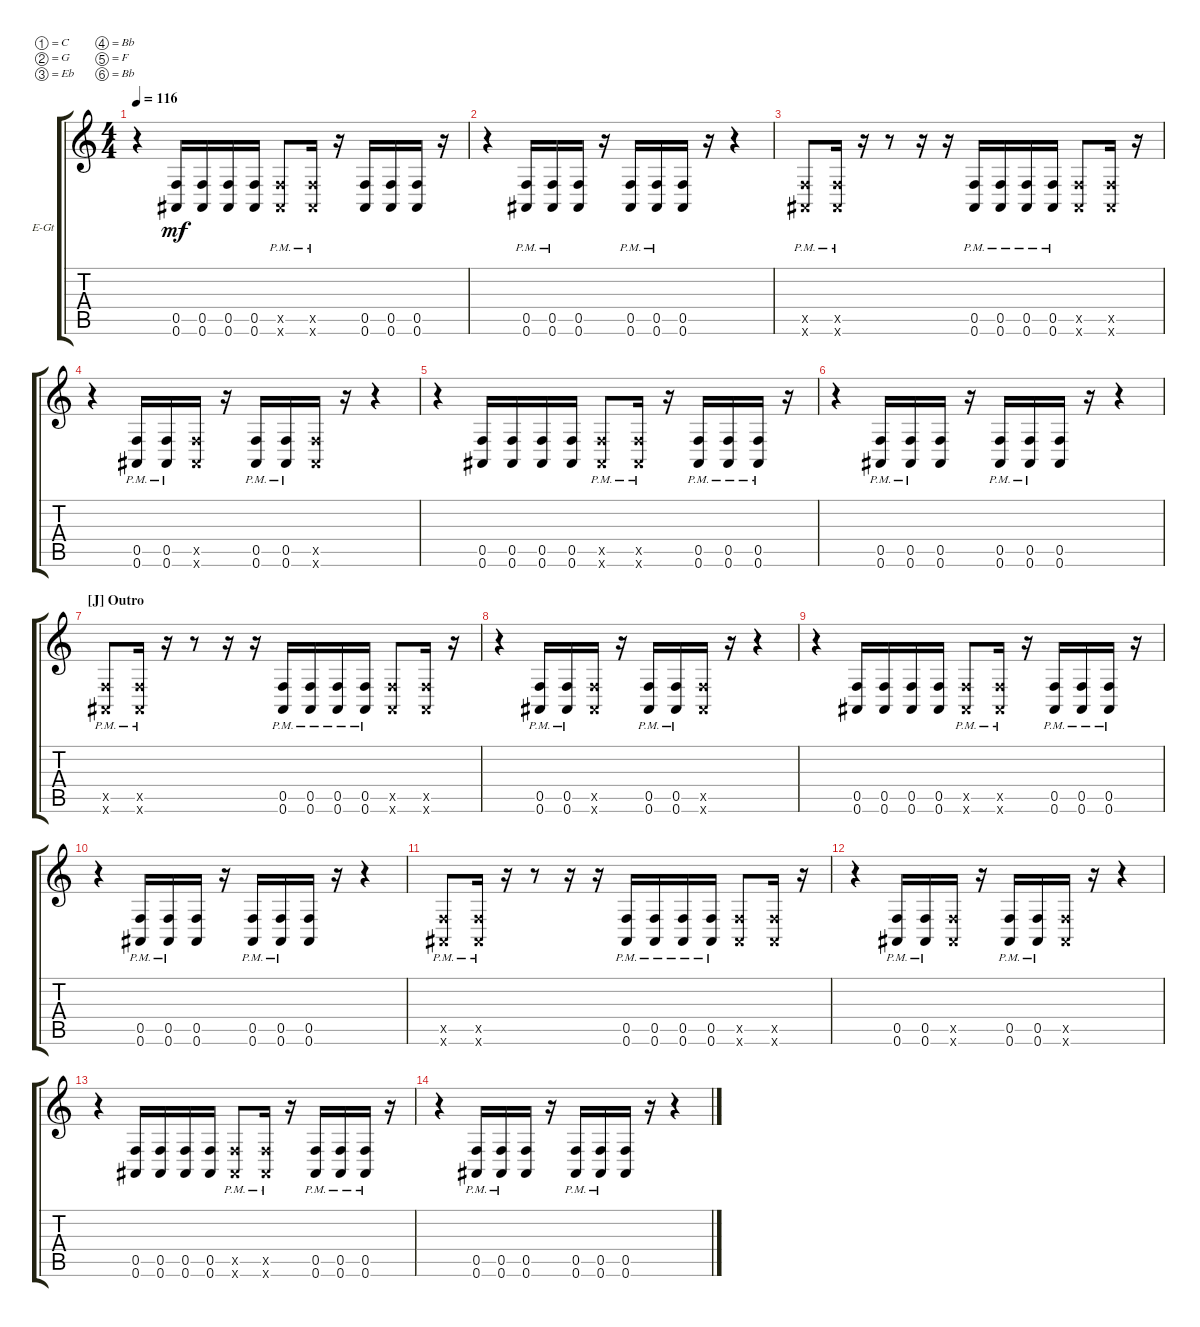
\defaultSystemsLayout 4
\bracketExtendMode groupsimilarinstruments
\firstSystemTrackNameOrientation horizontal
\otherSystemsTrackNameOrientation horizontal
\track ("Guitar 1" "E-Gt") {instrument electricguitarclean}
\staff {score tabs}
\tuning (C4 G3 Eb3 Bb2 F2 Bb1)
\ts (4 4)
\tempo 116
\clef g2
\ks c
r.4{dy mf} (0.6 0.5).16 (0.6 0.5).16 (0.6 0.5).16 (0.6 0.5).16 (0.6{pm x} 0.5{pm x}).8 (0.6{pm x} 0.5{pm x}).16 r.16 (0.6 0.5).16 (0.6 0.5).16 (0.6 0.5).16 r.16 |
r.4 (0.6{pm} 0.5{pm}).16 (0.6{pm} 0.5{pm}).16 (0.6 0.5).16 r.16 (0.6{pm} 0.5{pm}).16 (0.6{pm} 0.5{pm}).16 (0.6 0.5).16 r.16 r.4 |
(0.6{pm x} 0.5{pm x}).8 (0.6{pm x} 0.5{pm x}).16 r.16 r.8 r.16 r.16 (0.6 0.5{pm}).16 (0.6 0.5{pm}).16 (0.6 0.5{pm}).16 (0.6 0.5{pm}).16 (0.6{x} 0.5{x}).8 (0.6{x} 0.5{x}).16 r.16 |
r.4 (0.6{pm} 0.5{pm}).16 (0.6{pm} 0.5{pm}).16 (0.6{x} 0.5{x}).16 r.16 (0.6{pm} 0.5{pm}).16 (0.6{pm} 0.5{pm}).16 (0.6{x} 0.5{x}).16 r.16 r.4 |
r.4 (0.6 0.5).16 (0.6 0.5).16 (0.6 0.5).16 (0.6 0.5).16 (0.6{pm x} 0.5{pm x}).8 (0.6{pm x} 0.5{pm x}).16 r.16 (0.6{pm} 0.5{pm}).16 (0.6{pm} 0.5{pm}).16 (0.6{pm} 0.5{pm}).16 r.16 |
r.4 (0.6{pm} 0.5{pm}).16 (0.6{pm} 0.5{pm}).16 (0.6 0.5).16 r.16 (0.6{pm} 0.5{pm}).16 (0.6{pm} 0.5{pm}).16 (0.6 0.5).16 r.16 r.4 |
\section ("J" "Outro")
(0.6{pm x} 0.5{pm x}).8 (0.6{pm x} 0.5{pm x}).16 r.16 r.8 r.16 r.16 (0.6 0.5{pm}).16 (0.6 0.5{pm}).16 (0.6 0.5{pm}).16 (0.6 0.5{pm}).16 (0.6{x} 0.5{x}).8 (0.6{x} 0.5{x}).16 r.16 |
r.4 (0.6{pm} 0.5{pm}).16 (0.6{pm} 0.5{pm}).16 (0.6{x} 0.5{x}).16 r.16 (0.6{pm} 0.5{pm}).16 (0.6{pm} 0.5{pm}).16 (0.6{x} 0.5{x}).16 r.16 r.4 |
r.4 (0.6 0.5).16 (0.6 0.5).16 (0.6 0.5).16 (0.6 0.5).16 (0.6{pm x} 0.5{pm x}).8 (0.6{pm x} 0.5{pm x}).16 r.16 (0.6{pm} 0.5{pm}).16 (0.6{pm} 0.5{pm}).16 (0.6{pm} 0.5{pm}).16 r.16 |
r.4 (0.6{pm} 0.5{pm}).16 (0.6{pm} 0.5{pm}).16 (0.6 0.5).16 r.16 (0.6{pm} 0.5{pm}).16 (0.6{pm} 0.5{pm}).16 (0.6 0.5).16 r.16 r.4 |
(0.6{pm x} 0.5{pm x}).8 (0.6{pm x} 0.5{pm x}).16 r.16 r.8 r.16 r.16 (0.6 0.5{pm}).16 (0.6 0.5{pm}).16 (0.6 0.5{pm}).16 (0.6 0.5{pm}).16 (0.6{x} 0.5{x}).8 (0.6{x} 0.5{x}).16 r.16 |
r.4 (0.6{pm} 0.5{pm}).16 (0.6{pm} 0.5{pm}).16 (0.6{x} 0.5{x}).16 r.16 (0.6{pm} 0.5{pm}).16 (0.6{pm} 0.5{pm}).16 (0.6{x} 0.5{x}).16 r.16 r.4 |
r.4 (0.6 0.5).16 (0.6 0.5).16 (0.6 0.5).16 (0.6 0.5).16 (0.6{pm x} 0.5{pm x}).8 (0.6{pm x} 0.5{pm x}).16 r.16 (0.6{pm} 0.5{pm}).16 (0.6{pm} 0.5{pm}).16 (0.6{pm} 0.5{pm}).16 r.16 |
r.4 (0.6{pm} 0.5{pm}).16 (0.6{pm} 0.5{pm}).16 (0.6 0.5).16 r.16 (0.6{pm} 0.5{pm}).16 (0.6{pm} 0.5{pm}).16 (0.6 0.5).16 r.16 r.4
